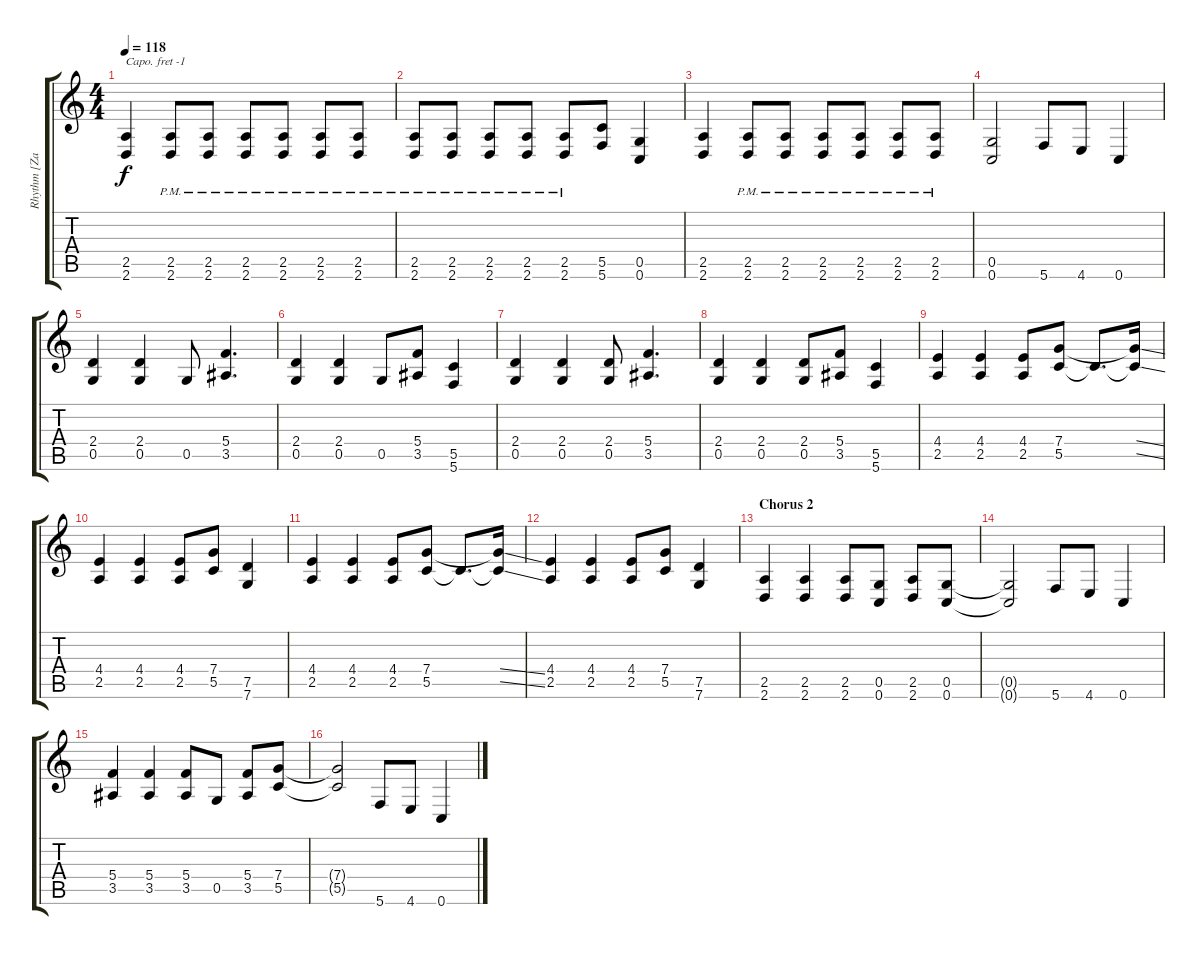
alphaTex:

\track ("Rhythm [Zacky Vengeance]" "Rhythm [Za") {instrument distortionguitar}
\staff {score tabs}
\capo -1
\tuning (Eb4 Bb3 Gb3 Db3 Ab2 Db2) {hide}
\ts (4 4)
\tempo 118
\clef g2
\ks c
(2.5 2.6).4{dy f} (2.5{pm} 2.6{pm}).8 (2.5{pm} 2.6{pm}).8 (2.5{pm} 2.6{pm}).8 (2.5{pm} 2.6{pm}).8 (2.5{pm} 2.6{pm}).8 (2.5{pm} 2.6{pm}).8 |
(2.5{pm} 2.6{pm}).8 (2.5{pm} 2.6{pm}).8 (2.5{pm} 2.6{pm}).8 (2.5{pm} 2.6{pm}).8 (2.5{pm} 2.6{pm}).8 (5.5 5.6).8 (0.5 0.6).4 |
(2.5 2.6).4 (2.5{pm} 2.6{pm}).8 (2.5{pm} 2.6{pm}).8 (2.5{pm} 2.6{pm}).8 (2.5{pm} 2.6{pm}).8 (2.5{pm} 2.6{pm}).8 (2.5{pm} 2.6{pm}).8 |
(0.5 0.6).2 5.6.8 4.6.8 0.6.4 |
(2.4 0.5).4 (2.4 0.5).4 0.5.8 (5.4 3.5).4{d} |
(2.4 0.5).4 (2.4 0.5).4 0.5.8 (5.4 3.5).8 (5.5 5.6).4 |
(2.4 0.5).4 (2.4 0.5).4 (2.4 0.5).8 (5.4 3.5).4{d} |
(2.4 0.5).4 (2.4 0.5).4 (2.4 0.5).8 (5.4 3.5).8 (5.5 5.6).4 |
(4.4 2.5).4 (4.4 2.5).4 (4.4 2.5).8 (7.4 5.5).8 5.5{t}.8{d} (7.4{ss t} 5.5{ss t}).16 |
(4.4 2.5).4 (4.4 2.5).4 (4.4 2.5).8 (7.4 5.5).8 (7.5 7.6).4 |
(4.4 2.5).4 (4.4 2.5).4 (4.4 2.5).8 (7.4 5.5).8 5.5{t}.8{d} (7.4{ss t} 5.5{ss t}).16 |
(4.4 2.5).4 (4.4 2.5).4 (4.4 2.5).8 (7.4 5.5).8 (7.5 7.6).4 |
\section ("" "Chorus 2")
(2.5 2.6).4 (2.5 2.6).4 (2.5 2.6).8 (0.5 0.6).8 (2.5 2.6).8 (0.5 0.6).8 |
(0.5{t} 0.6{t}).2 5.6.8 4.6.8 0.6.4 |
(5.4 3.5).4 (5.4 3.5).4 (5.4 3.5).8 0.5.8 (5.4 3.5).8 (7.4 5.5).8 |
(7.4{t} 5.5{t}).2 5.6.8 4.6.8 0.6.4
